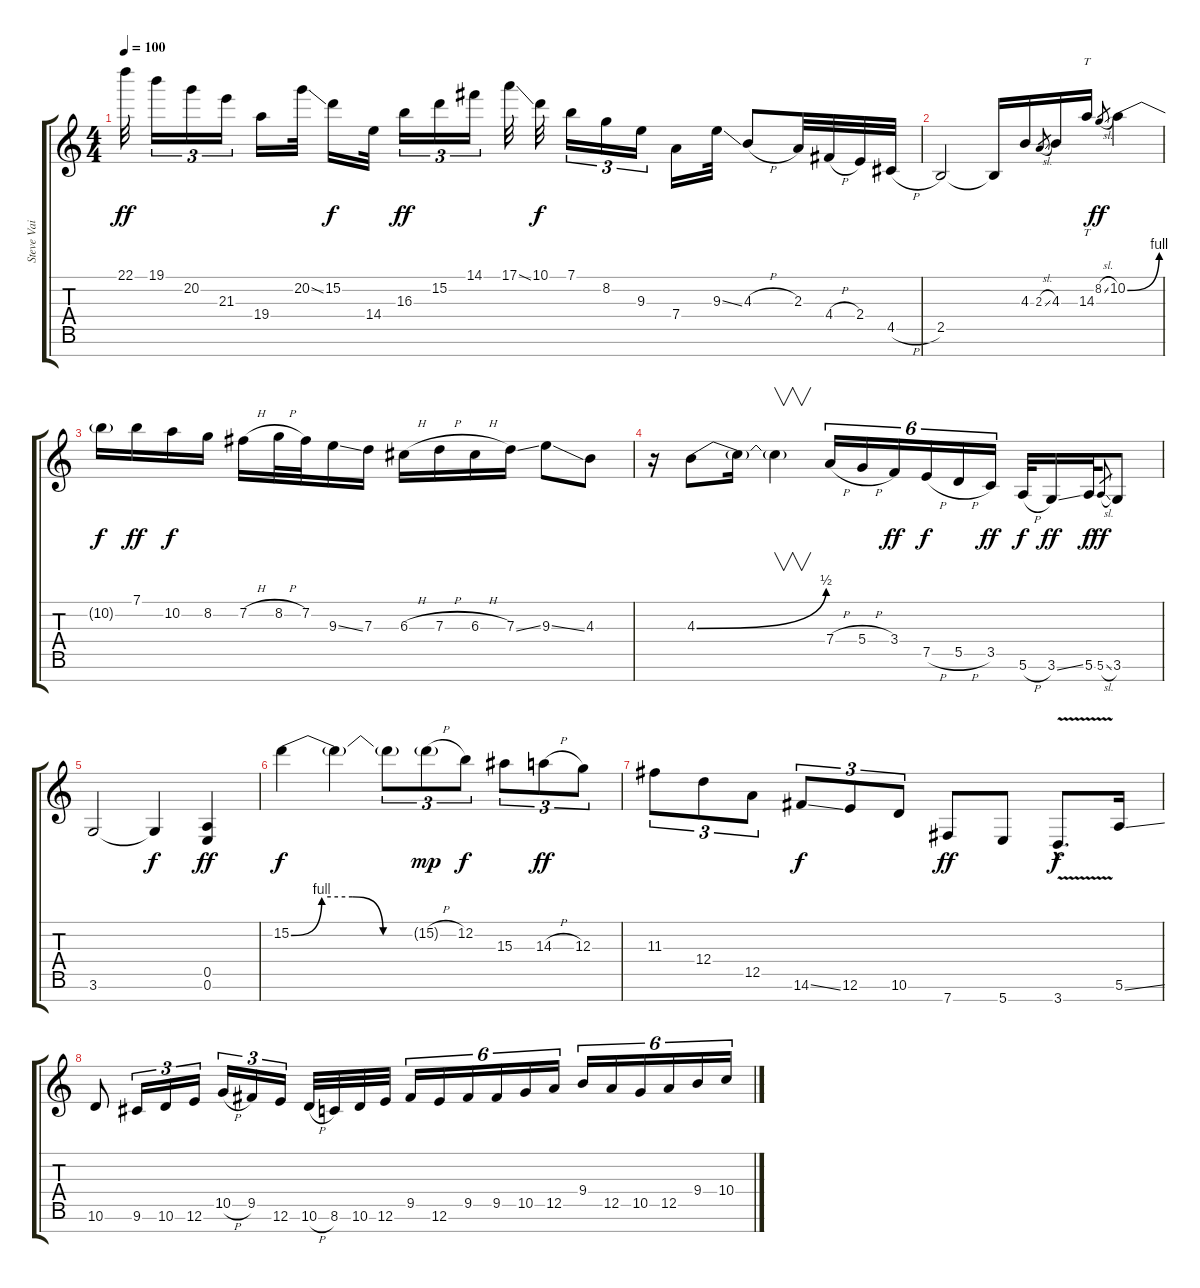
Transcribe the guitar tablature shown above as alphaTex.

\track ("Steve Vai" "Steve Vai") {instrument distortionguitar}
\staff {score tabs}
\tuning (E4 B3 G3 D3 A2 E2 B1) {hide}
\ts (4 4)
\tempo 100
\clef g2
\ks c
22.1.32{dy ff} 19.1.16{tu (3 2)} 20.2.16{tu (3 2)} 21.3.16{tu (3 2)} 19.4.16 20.2{ss}.32 15.2.16{dy f} 14.4.32 16.3.16{tu (3 2) dy ff} 15.2.16{tu (3 2)} 14.1.16{tu (3 2)} 17.1{ss}.32 10.1.32{dy f} 7.1.16{tu (3 2)} 8.2.16{tu (3 2)} 9.3.16{tu (3 2)} 7.4.16 9.3{ss}.32 4.3{h}.8 2.3.32 4.4{h}.32 2.4.32 4.5{h}.32 |
2.5.2 2.5{t}.16 4.3.16 2.3{sl}.8{gr} 4.3.16 14.3.16{tt} 8.2{sl}.8{gr dy ff} 10.2{be (bend 0 0 60 4)}.4 |
10.2{t}.16{dy f} 7.1.16{dy ff} 10.2.16{dy f} 8.2.16 7.2{h}.16 8.2{h}.32 7.2.32 9.3{ss}.16 7.3.16 6.3{h}.16 7.3{h}.16 6.3{h}.16 7.3{ss}.16 9.3{ss}.8 4.3.8 |
r.16 4.3{be (bend 0 0 60 2)}.8 4.3{t}.16 4.3{t}.4{v} 7.4{h}.16{tu (6 4)} 5.4{h}.16{tu (6 4)} 3.4.16{tu (6 4) dy ff} 7.5{h}.16{tu (6 4) dy f} 5.5{h}.16{tu (6 4)} 3.5.16{tu (6 4) dy ff} 5.6{h}.32{dy f} 3.6{ss}.16{dy ff} 5.6.32{dy f} 5.6{sl}.8{gr dy ff} 3.6.8 |
3.6.2 3.6{t}.4{dy f} (0.5 0.6).4{dy ff} |
15.2{be (custom 0 0 15 4 30 4 45 0 60 0)}.4{dy f} 15.2{t}.4 15.2{t}.8{tu (3 2)} 15.2{h g}.8{tu (3 2) dy mp} 12.2.8{tu (3 2) dy f} 15.3.8{tu (3 2)} 14.3{h}.8{tu (3 2) dy ff} 12.3.8{tu (3 2)} |
11.3.8{tu (3 2)} 12.4.8{tu (3 2)} 12.5.8{tu (3 2)} 14.6{ss}.8{tu (3 2) dy f} 12.6.8{tu (3 2)} 10.6.8{tu (3 2)} 7.7.8{dy ff} 5.7.8 3.7{v hac}.8{d dy f} 5.6{ss}.16 |
10.6.8 9.6.16{tu (3 2)} 10.6.16{tu (3 2)} 12.6.16{tu (3 2)} 10.5{h}.16{tu (3 2)} 9.5.16{tu (3 2)} 12.6.16{tu (3 2)} 10.6{h}.32 8.6.32 10.6.32 12.6.32 9.5.16{tu (6 4)} 12.6.16{tu (6 4)} 9.5.16{tu (6 4)} 9.5.16{tu (6 4)} 10.5.16{tu (6 4)} 12.5.16{tu (6 4)} 9.4.16{tu (6 4)} 12.5.16{tu (6 4)} 10.5.16{tu (6 4)} 12.5.16{tu (6 4)} 9.4.16{tu (6 4)} 10.4.16{tu (6 4)}
